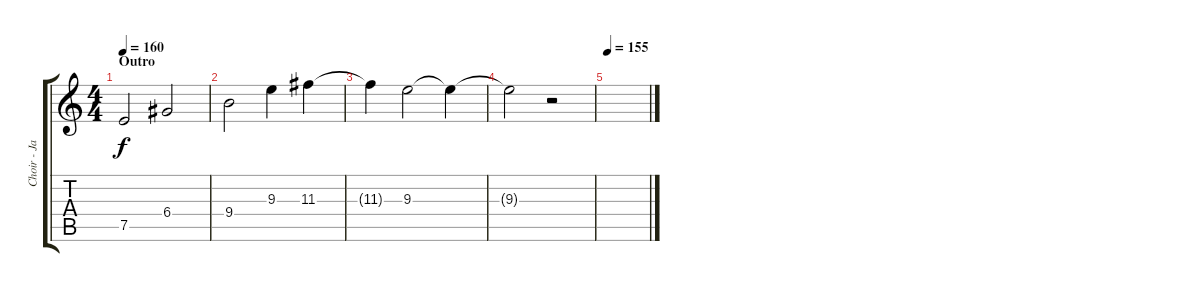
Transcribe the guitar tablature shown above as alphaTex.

\track ("Choir - Jack, John, Eric" "Choir - Ja") {instrument contrabass}
\staff {score tabs}
\tuning (E4 B3 G3 D3 A2 E2) {hide}
\ts (4 4)
\section ("" "Outro")
\tempo 160
\clef g2
\ks c
7.5.2{dy f} 6.4.2 |
9.4.2 9.3.4 11.3.4 |
11.3{t}.4 9.3.2 9.3{t}.4 |
9.3{t}.2 r.2 |
\tempo 155
